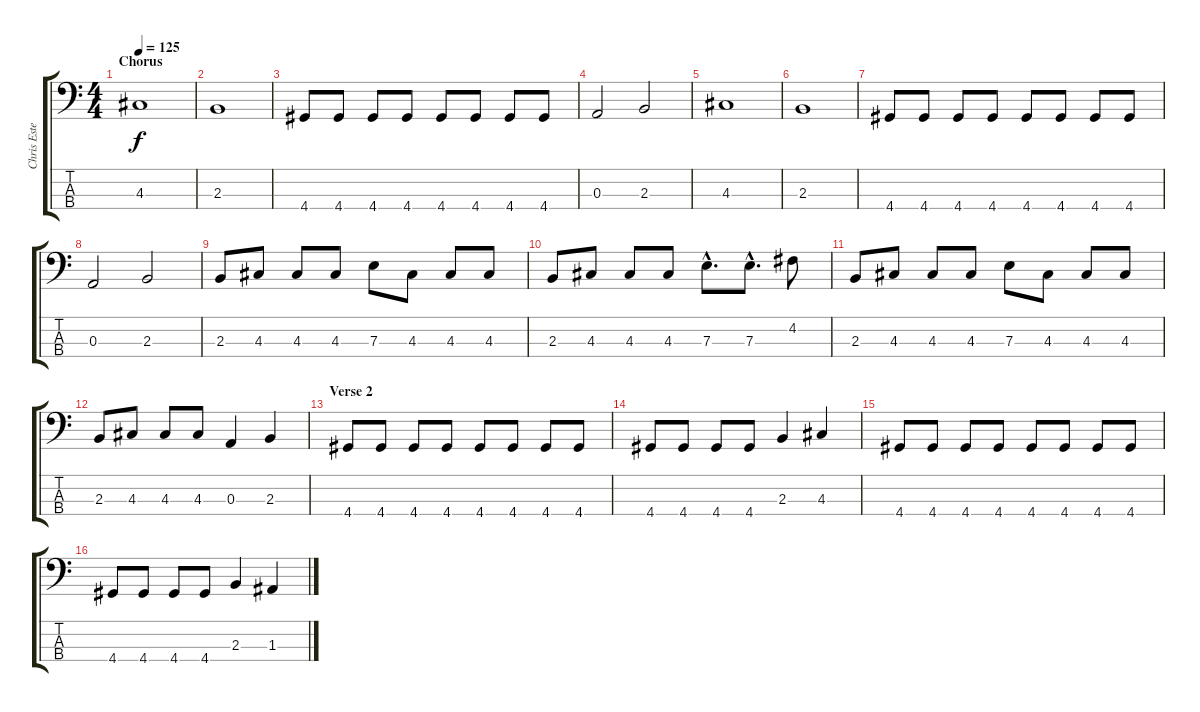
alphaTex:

\track ("Chris Estes" "Chris Este") {instrument electricbasspick}
\staff {score tabs}
\tuning (G2 D2 A1 E1) {hide}
\ts (4 4)
\section ("" "Chorus")
\tempo 125
\clef f4
\ks c
4.3.1{dy f} |
2.3.1 |
4.4.8 4.4.8 4.4.8 4.4.8 4.4.8 4.4.8 4.4.8 4.4.8 |
0.3.2 2.3.2 |
4.3.1 |
2.3.1 |
4.4.8 4.4.8 4.4.8 4.4.8 4.4.8 4.4.8 4.4.8 4.4.8 |
0.3.2 2.3.2 |
2.3.8 4.3.8 4.3.8 4.3.8 7.3.8 4.3.8 4.3.8 4.3.8 |
2.3.8 4.3.8 4.3.8 4.3.8 7.3{hac}.8{d} 7.3{hac}.8{d} 4.2.8 |
2.3.8 4.3.8 4.3.8 4.3.8 7.3.8 4.3.8 4.3.8 4.3.8 |
2.3.8 4.3.8 4.3.8 4.3.8 0.3.4 2.3.4 |
\section ("" "Verse 2")
4.4.8 4.4.8 4.4.8 4.4.8 4.4.8 4.4.8 4.4.8 4.4.8 |
4.4.8 4.4.8 4.4.8 4.4.8 2.3.4 4.3.4 |
4.4.8 4.4.8 4.4.8 4.4.8 4.4.8 4.4.8 4.4.8 4.4.8 |
4.4.8 4.4.8 4.4.8 4.4.8 2.3.4 1.3.4
